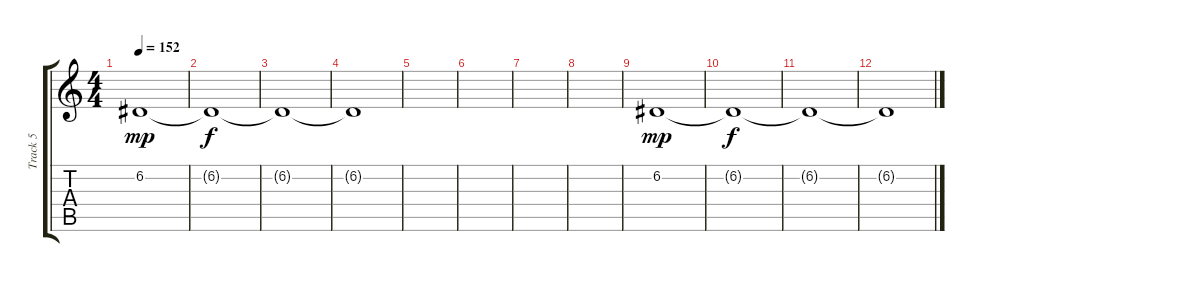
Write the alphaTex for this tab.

\track ("Track 5" "Track 5") {instrument pad8sweep}
\staff {score tabs}
\tuning (D4 A3 F3 C3 G2 C2) {hide}
\ts (4 4)
\tempo 152
\clef g2
\ks c
6.2.1{dy mp volume 10} |
6.2{t}.1{dy f} |
6.2{t}.1 |
6.2{t}.1 |
|
|
|
|
6.2.1{dy mp volume 10} |
6.2{t}.1{dy f} |
6.2{t}.1 |
6.2{t}.1
